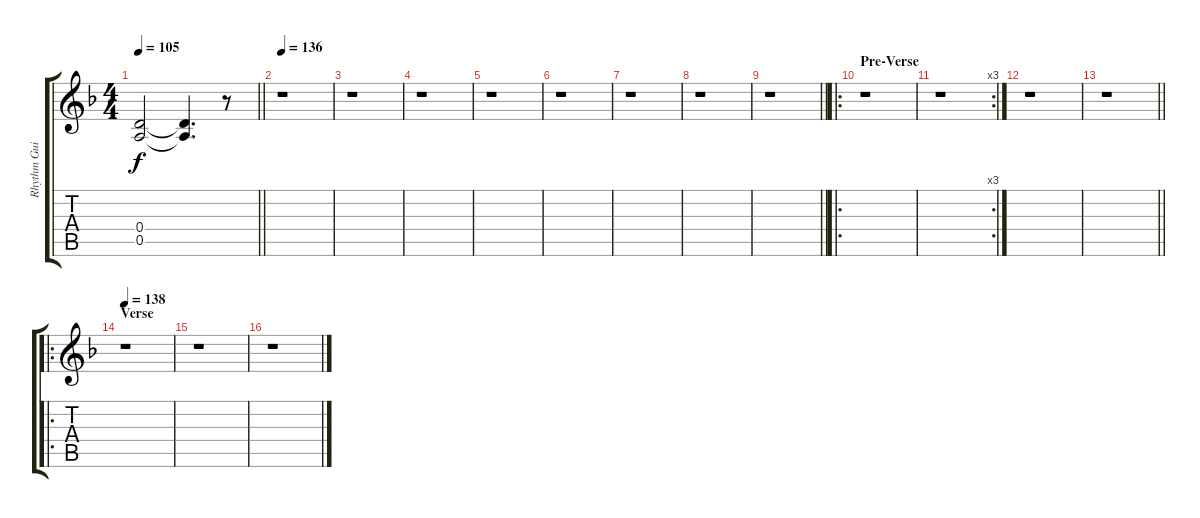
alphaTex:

\track ("Rhythm Guitar (Mustaine)" "Rhythm Gui") {instrument acousticguitarsteel}
\staff {score tabs}
\tuning (E4 B3 G3 D3 A2 E2) {hide}
\ts (4 4)
\tempo 105
\clef g2
\barLineRight lightlight
\ks f
(0.4 0.5).2{dy f} (0.4{t} 0.5{t}).4{d} r.8 |
\tempo 136
r.1 |
r.1 |
r.1 |
r.1 |
r.1 |
r.1 |
r.1 |
\barLineRight lightlight
r.1 |
\ro
\section ("" "Pre-Verse")
r.1 |
\rc 3
r.1 |
r.1 |
\barLineRight lightlight
r.1 |
\ro
\section ("" "Verse")
\tempo 138
r.1 |
r.1 |
r.1
